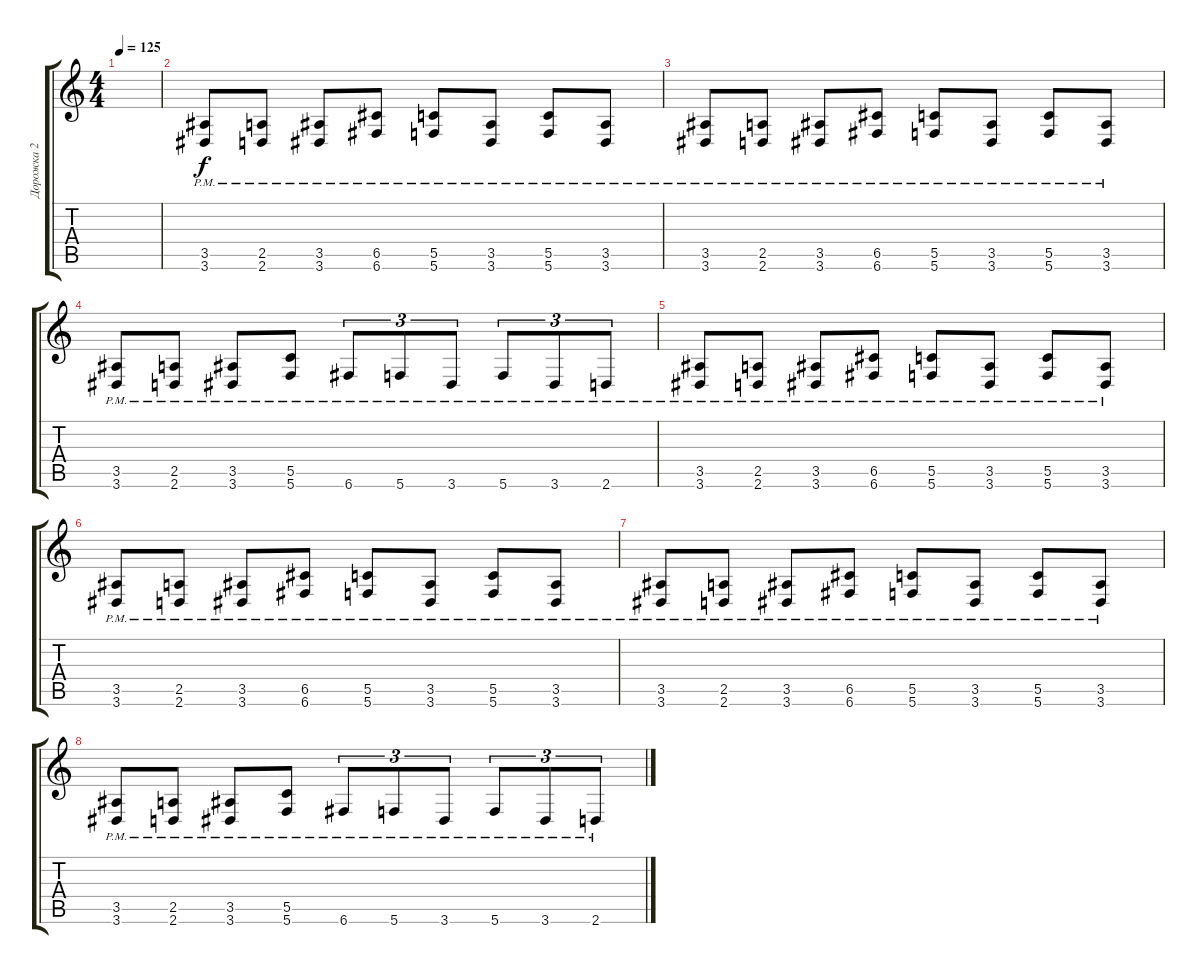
\track ("Дорожка 2" "Дорожка 2") {instrument distortionguitar}
\staff {score tabs}
\tuning (D4 A3 F3 C3 G2 C2) {hide}
\ts (4 4)
\tempo 125
\clef g2
\ks c
|
(3.5{pm} 3.6{pm}).8 (2.5{pm} 2.6{pm}).8 (3.5{pm} 3.6{pm}).8 (6.5{pm} 6.6{pm}).8 (5.5{pm} 5.6{pm}).8 (3.5{pm} 3.6{pm}).8 (5.5{pm} 5.6{pm}).8 (3.5{pm} 3.6{pm}).8 |
(3.5{pm} 3.6{pm}).8 (2.5{pm} 2.6{pm}).8 (3.5{pm} 3.6{pm}).8 (6.5{pm} 6.6{pm}).8 (5.5{pm} 5.6{pm}).8 (3.5{pm} 3.6{pm}).8 (5.5{pm} 5.6{pm}).8 (3.5{pm} 3.6{pm}).8 |
(3.5{pm} 3.6{pm}).8 (2.5{pm} 2.6{pm}).8 (3.5{pm} 3.6{pm}).8 (5.5{pm} 5.6{pm}).8 6.6{pm}.8{tu (3 2)} 5.6{pm}.8{tu (3 2)} 3.6{pm}.8{tu (3 2)} 5.6{pm}.8{tu (3 2)} 3.6{pm}.8{tu (3 2)} 2.6{pm}.8{tu (3 2)} |
(3.5{pm} 3.6{pm}).8 (2.5{pm} 2.6{pm}).8 (3.5{pm} 3.6{pm}).8 (6.5{pm} 6.6{pm}).8 (5.5{pm} 5.6{pm}).8 (3.5{pm} 3.6{pm}).8 (5.5{pm} 5.6{pm}).8 (3.5{pm} 3.6{pm}).8 |
(3.5{pm} 3.6{pm}).8 (2.5{pm} 2.6{pm}).8 (3.5{pm} 3.6{pm}).8 (6.5{pm} 6.6{pm}).8 (5.5{pm} 5.6{pm}).8 (3.5{pm} 3.6{pm}).8 (5.5{pm} 5.6{pm}).8 (3.5{pm} 3.6{pm}).8 |
(3.5{pm} 3.6{pm}).8 (2.5{pm} 2.6{pm}).8 (3.5{pm} 3.6{pm}).8 (6.5{pm} 6.6{pm}).8 (5.5{pm} 5.6{pm}).8 (3.5{pm} 3.6{pm}).8 (5.5{pm} 5.6{pm}).8 (3.5{pm} 3.6{pm}).8 |
(3.5{pm} 3.6{pm}).8 (2.5{pm} 2.6{pm}).8 (3.5{pm} 3.6{pm}).8 (5.5{pm} 5.6{pm}).8 6.6{pm}.8{tu (3 2)} 5.6{pm}.8{tu (3 2)} 3.6{pm}.8{tu (3 2)} 5.6{pm}.8{tu (3 2)} 3.6{pm}.8{tu (3 2)} 2.6{pm}.8{tu (3 2)}
